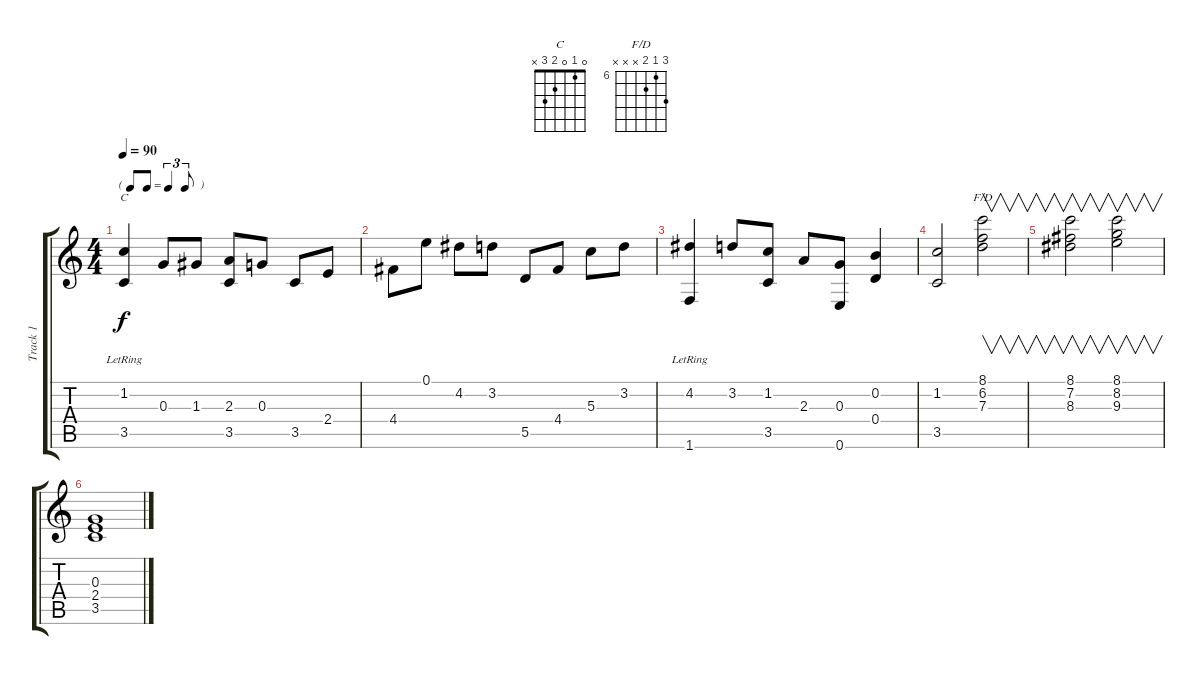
\track ("Track 1" "Track 1") {instrument electricguitarjazz}
\staff {score tabs}
\tuning (E4 B3 G3 D3 A2 E2) {hide}
\chord ("C" 0 1 0 2 3 x)
\chord ("F/D" 8 6 7 x x x) {firstfret 6}
\ts (4 4)
\tf triplet8th
\tempo 90
\clef g2
\ks c
(1.2 3.5{lr}).4{ch "C" dy f} 0.3.8 1.3.8 (2.3 3.5).8 0.3.8 3.5.8 2.4.8 |
4.4.8 0.1.8 4.2.8 3.2.8 5.5.8 4.4.8 5.3.8 3.2.8 |
(4.2 1.6{lr}).4 3.2.8 (1.2 3.5).8 2.3.8 (0.3 0.6).8 (0.2 0.4).4 |
(1.2 3.5).2 (8.1 6.2 7.3).2{v ch "F/D"} |
(8.1 7.2 8.3).2{v} (8.1 8.2 9.3).2{v} |
(0.3 2.4 3.5).1
